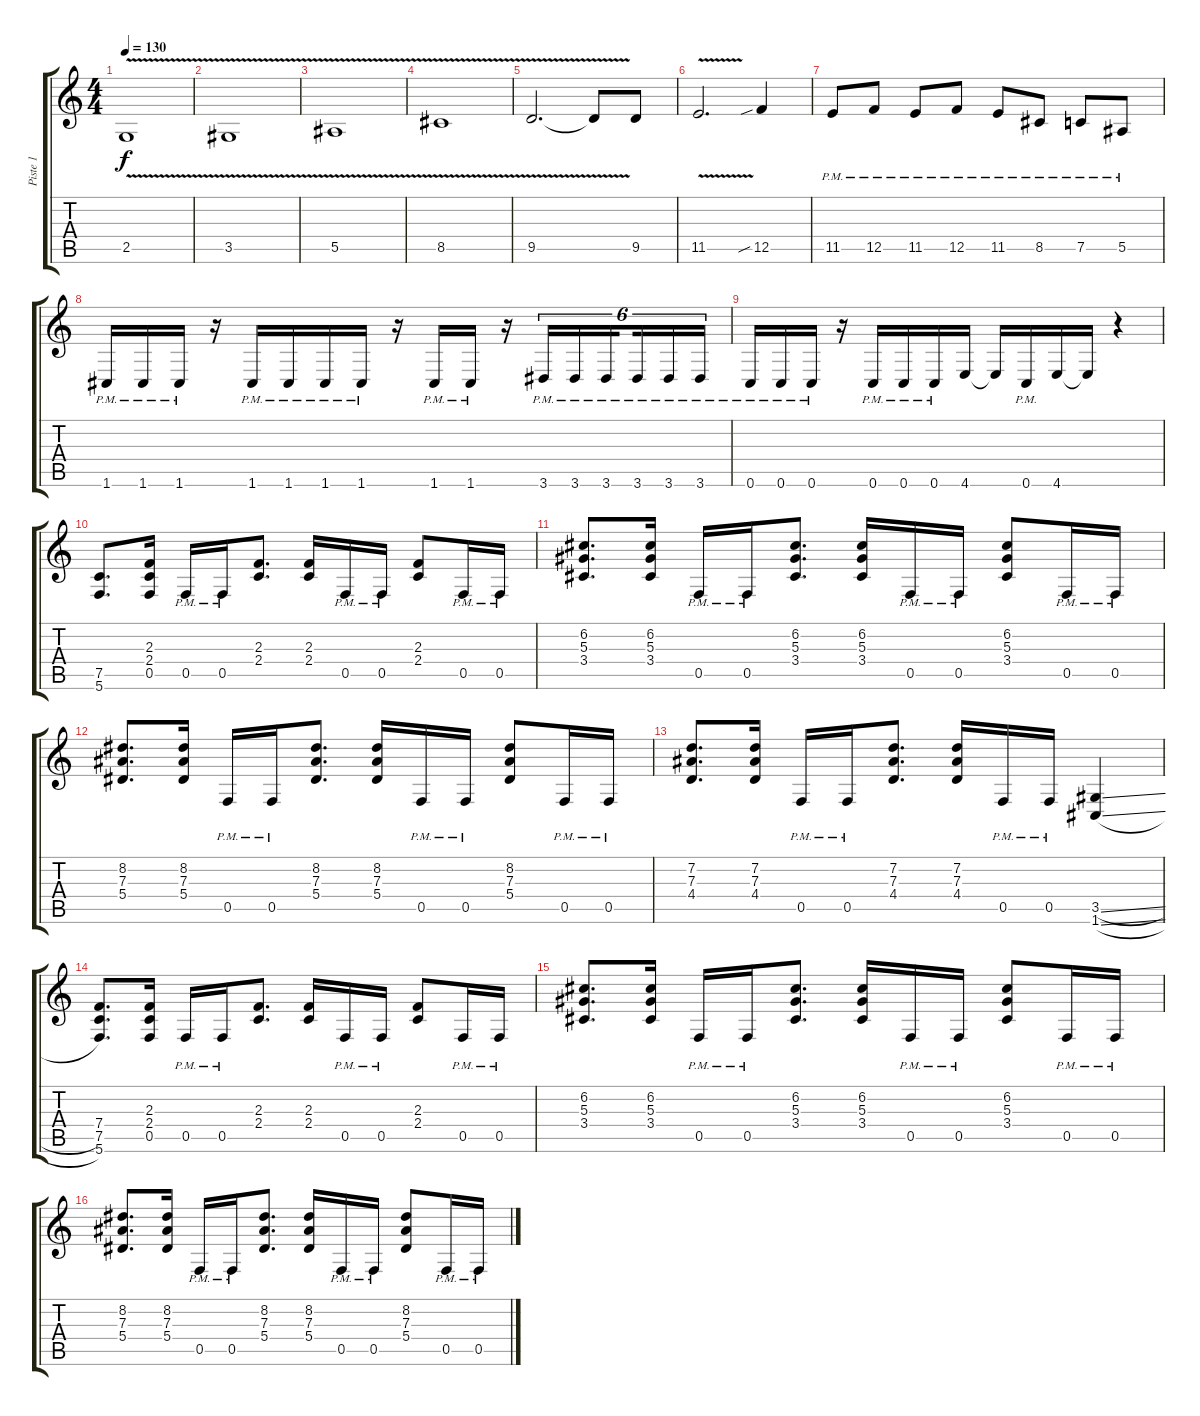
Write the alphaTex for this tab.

\track ("Piste 1" "Piste 1") {instrument distortionguitar}
\staff {score tabs}
\tuning (C4 G3 Eb3 Bb2 F2 C2) {hide}
\ts (4 4)
\tempo 130
\clef g2
\ks c
2.5{v}.1{dy f} |
3.5{v}.1 |
5.5{v}.1 |
8.5{v}.1 |
9.5{v}.2{d} 9.5{t}.8 9.5.8 |
11.5{v}.2{d} 12.5{sib}.4 |
11.5{pm}.8 12.5{pm}.8 11.5{pm}.8 12.5{pm}.8 11.5{pm}.8 8.5{pm}.8 7.5{pm}.8 5.5{pm}.8 |
1.6{pm}.16 1.6{pm}.16 1.6{pm}.16 r.16 1.6{pm}.16 1.6{pm}.16 1.6{pm}.16 1.6{pm}.16 r.16 1.6{pm}.16 1.6{pm}.16 r.16 3.6{pm}.16{tu (6 4)} 3.6{pm}.16{tu (6 4)} 3.6{pm}.16{tu (6 4) beam splitsecondary} 3.6{pm}.16{tu (6 4)} 3.6{pm}.16{tu (6 4)} 3.6{pm}.16{tu (6 4)} |
0.6{pm}.16 0.6{pm}.16 0.6{pm}.16 r.16 0.6{pm}.16 0.6{pm}.16 0.6{pm}.16 4.6.16 4.6{t}.16 0.6{pm}.16 4.6.16 4.6{t}.16 r.4 |
(7.5 5.6).8{d balance 8} (2.3 2.4 0.5).16 0.5{pm}.16 0.5{pm}.16 (2.3 2.4).8{d} (2.3 2.4).16 0.5{pm}.16 0.5{pm}.16 (2.3 2.4).8 0.5{pm}.16 0.5{pm}.16 |
(6.2 5.3 3.4).8{d} (6.2 5.3 3.4).16 0.5{pm}.16 0.5{pm}.16 (6.2 5.3 3.4).8{d} (6.2 5.3 3.4).16 0.5{pm}.16 0.5{pm}.16 (6.2 5.3 3.4).8 0.5{pm}.16 0.5{pm}.16 |
(8.2 7.3 5.4).8{d} (8.2 7.3 5.4).16 0.5{pm}.16 0.5{pm}.16 (8.2 7.3 5.4).8{d} (8.2 7.3 5.4).16 0.5{pm}.16 0.5{pm}.16 (8.2 7.3 5.4).8 0.5{pm}.16 0.5{pm}.16 |
(7.2 7.3 4.4).8{d} (7.2 7.3 4.4).16 0.5{pm}.16 0.5{pm}.16 (7.2 7.3 4.4).8{d} (7.2 7.3 4.4).16 0.5{pm}.16 0.5{pm}.16 (3.5{sl} 1.6{sl}).4 |
(7.4 7.5 5.6).8{d} (2.3 2.4 0.5).16 0.5{pm}.16 0.5{pm}.16 (2.3 2.4).8{d} (2.3 2.4).16 0.5{pm}.16 0.5{pm}.16 (2.3 2.4).8 0.5{pm}.16 0.5{pm}.16 |
(6.2 5.3 3.4).8{d} (6.2 5.3 3.4).16 0.5{pm}.16 0.5{pm}.16 (6.2 5.3 3.4).8{d} (6.2 5.3 3.4).16 0.5{pm}.16 0.5{pm}.16 (6.2 5.3 3.4).8 0.5{pm}.16 0.5{pm}.16 |
(8.2 7.3 5.4).8{d} (8.2 7.3 5.4).16 0.5{pm}.16 0.5{pm}.16 (8.2 7.3 5.4).8{d} (8.2 7.3 5.4).16 0.5{pm}.16 0.5{pm}.16 (8.2 7.3 5.4).8 0.5{pm}.16 0.5{pm}.16
